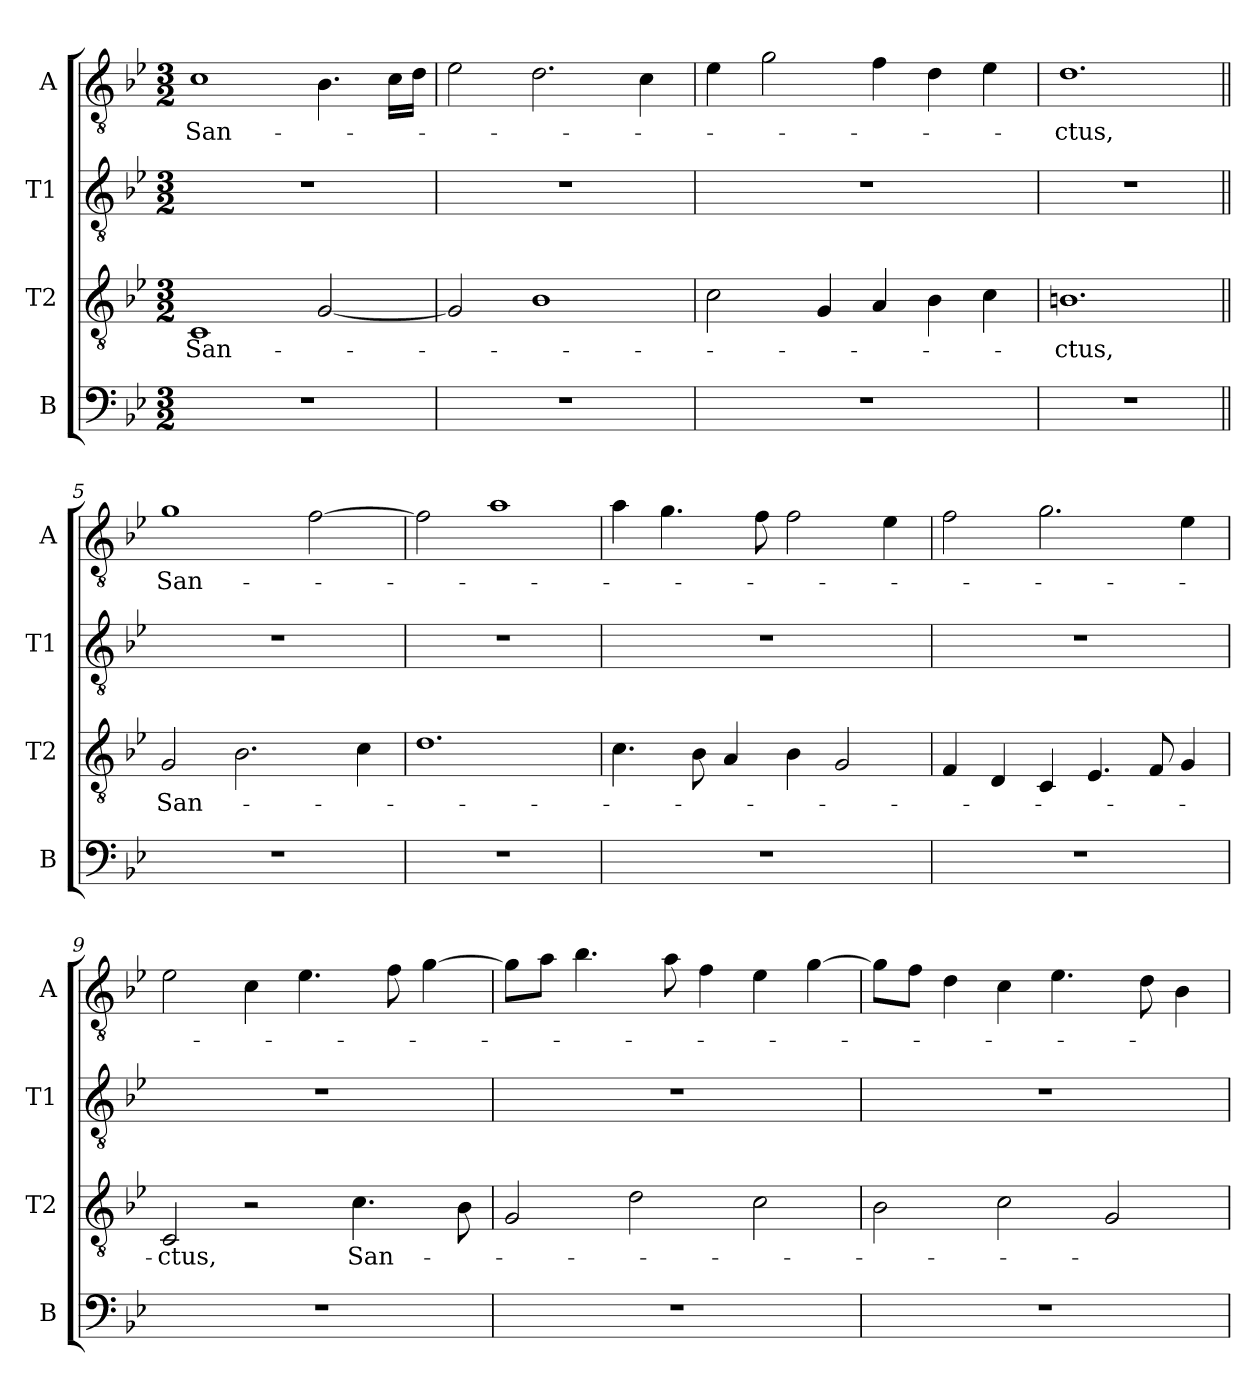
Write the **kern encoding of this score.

**kern	**kern	**text	**kern	**kern	**text
*part4	*part3	*part3	*part2	*part1	*part1
*staff4	*staff3	*staff3	*staff2	*staff1	*staff1
*I"B	*I"T2	*	*I"T1	*I"A	*
*I'B	*I'T2	*	*I'T1	*I'A	*
*clefF4	*clefGv2	*	*clefGv2	*clefGv2	*
*k[b-e-]	*k[b-e-]	*	*k[b-e-]	*k[b-e-]	*
*M3/2	*M3/2	*	*M3/2	*M3/2	*
=1	=1	=1	=1	=1	=1
1.r	1C	San-	1.r	1c	San-
.	[2G/	.	.	4.B-\	.
.	.	.	.	16c\LL	.
.	.	.	.	16d\JJ	.
=2	=2	=2	=2	=2	=2
1.r	2G/]	.	1.r	2e-\	.
.	1B-	.	.	2.d\	.
.	.	.	.	4c\	.
=3	=3	=3	=3	=3	=3
1.r	2c\	.	1.r	4e-\	.
.	.	.	.	2g\	.
.	4G/	.	.	.	.
.	4A/	.	.	4f\	.
.	4B-\	.	.	4d\	.
.	4c\	.	.	4e-\	.
=4	=4	=4	=4	=4	=4
1.r	1.Bn	-ctus,	1.r	1.d	-ctus,
=5||	=5||	=5||	=5||	=5||	=5||
1.r	2G/	San-	1.r	1g	San-
.	2.B-\	.	.	.	.
.	.	.	.	[2f\	.
.	4c\	.	.	.	.
=6	=6	=6	=6	=6	=6
1.r	1.d	.	1.r	2f\]	.
.	.	.	.	1a	.
=7	=7	=7	=7	=7	=7
1.r	4.c\	.	1.r	4a\	.
.	.	.	.	4.g\	.
.	8B-\	.	.	.	.
.	4A/	.	.	.	.
.	.	.	.	8f\	.
.	4B-\	.	.	2f\	.
.	2G/	.	.	.	.
.	.	.	.	4e-\	.
=8	=8	=8	=8	=8	=8
1.r	4F/	.	1.r	2f\	.
.	4D/	.	.	.	.
.	4C/	.	.	2.g\	.
.	4.E-/	.	.	.	.
.	8F/	.	.	.	.
.	4G/	.	.	4e-\	.
=9	=9	=9	=9	=9	=9
1.r	2C/	-ctus,	1.r	2e-\	.
.	2r	.	.	4c\	.
.	.	.	.	4.e-\	.
.	4.c\	San-	.	.	.
.	.	.	.	8f\	.
.	.	.	.	[4g\	.
.	8B-\	.	.	.	.
=10	=10	=10	=10	=10	=10
1.r	2G/	.	1.r	8g\L]	.
.	.	.	.	8a\J	.
.	.	.	.	4.b-\	.
.	2d\	.	.	.	.
.	.	.	.	8a\	.
.	.	.	.	4f\	.
.	2c\	.	.	4e-\	.
.	.	.	.	[4g\	.
=11	=11	=11	=11	=11	=11
1.r	2B-\	.	1.r	8g\L]	.
.	.	.	.	8f\J	.
.	.	.	.	4d\	.
.	2c\	.	.	4c\	.
.	.	.	.	4.e-\	.
.	2G/	.	.	.	.
.	.	.	.	8d\	.
.	.	.	.	4B-\	.
=	=	=	=	=	=
*-	*-	*-	*-	*-	*-
